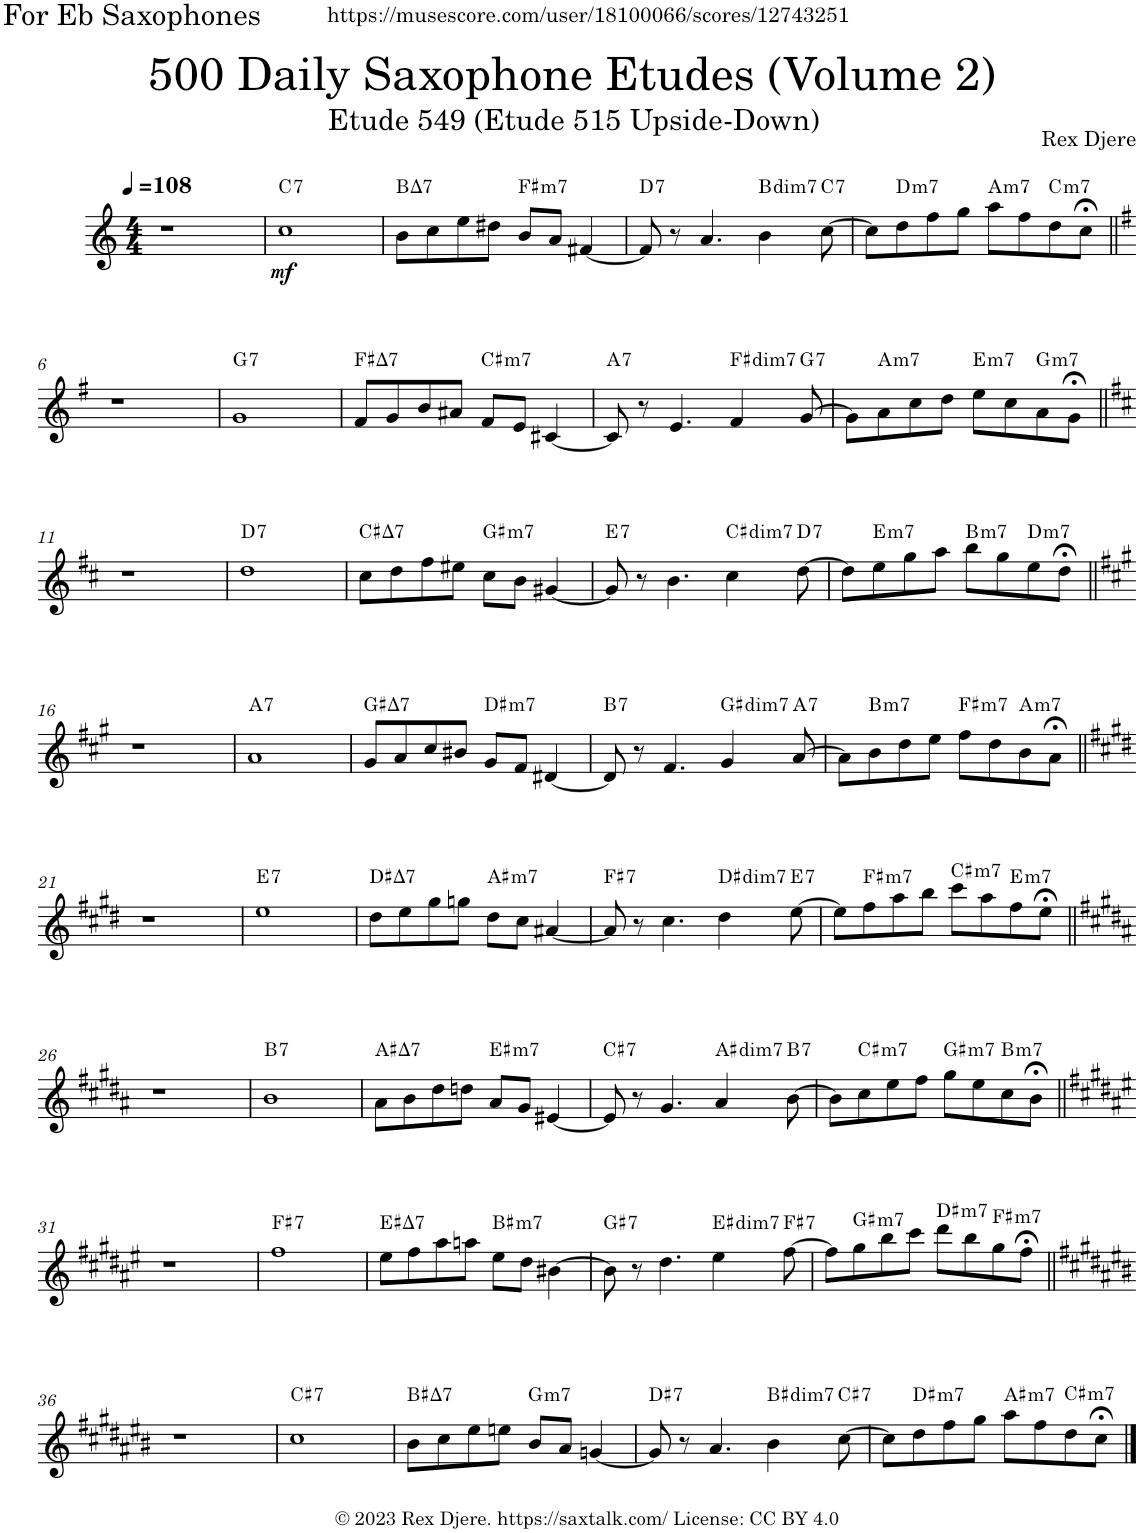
**kern	**dynam	**harte
*part1	*part1	*part1
*staff1	*staff1	*
*I"Alto Saxophone	*	*
*I'A. Sax.	*	*
*clefG2	*	*
*Trd5c9	*	*
*k[]	*	*
*M4/4	*	*
*MM108	*	*
=1	=1	=1
1r	.	.
=2	=2	=2
!	!LO:DY:b	!LO:H:kt=7
1cc	mf	C:7
=3	=3	=3
!	!	!LO:H:kt=7
8b\L	.	B:maj7
8cc\	.	.
8ee\	.	.
8dd#X\J	.	.
!	!	!LO:H:kt=m7
8b/L	.	F#:min7
8a/J	.	.
[4f#X/	.	.
=4	=4	=4
!	!	!LO:H:kt=7
8f#/]	.	D:7
8r	.	.
4.a/	.	.
!	!	!LO:H:kt=dim7
4b\	.	B:dim7
!	!	!LO:H:kt=7
[8cc\	.	C:7
=5	=5	=5
8cc\L]	.	.
!	!	!LO:H:kt=m7
8dd\	.	D:min7
8ff\	.	.
8gg\J	.	.
!	!	!LO:H:kt=m7
8aa\L	.	A:min7
8ff\	.	.
!	!	!LO:H:kt=m7
8dd\	.	C:min7
8cc;<\J	.	.
!!LO:LB:g=z
=6||	=6||	=6||
*k[f#]	*	*
1r	.	.
=7	=7	=7
!	!	!LO:H:kt=7
1g	.	G:7
=8	=8	=8
!	!	!LO:H:kt=7
8f#/L	.	F#:maj7
8g/	.	.
8b/	.	.
8a#X/J	.	.
!	!	!LO:H:kt=m7
8f#/L	.	C#:min7
8e/J	.	.
[4c#X/	.	.
=9	=9	=9
!	!	!LO:H:kt=7
8c#/]	.	A:7
8r	.	.
4.e/	.	.
!	!	!LO:H:kt=dim7
4f#/	.	F#:dim7
!	!	!LO:H:kt=7
[8g/	.	G:7
=10	=10	=10
8g\L]	.	.
!	!	!LO:H:kt=m7
8a\	.	A:min7
8cc\	.	.
8dd\J	.	.
!	!	!LO:H:kt=m7
8ee\L	.	E:min7
8cc\	.	.
!	!	!LO:H:kt=m7
8a\	.	G:min7
8g;<\J	.	.
!!LO:LB:g=z
=11||	=11||	=11||
*k[f#c#]	*	*
1r	.	.
=12	=12	=12
!	!	!LO:H:kt=7
1dd	.	D:7
=13	=13	=13
!	!	!LO:H:kt=7
8cc#\L	.	C#:maj7
8dd\	.	.
8ff#\	.	.
8ee#X\J	.	.
!	!	!LO:H:kt=m7
8cc#\L	.	G#:min7
8b\J	.	.
[4g#X/	.	.
=14	=14	=14
!	!	!LO:H:kt=7
8g#/]	.	E:7
8r	.	.
4.b\	.	.
!	!	!LO:H:kt=dim7
4cc#\	.	C#:dim7
!	!	!LO:H:kt=7
[8dd\	.	D:7
=15	=15	=15
8dd\L]	.	.
!	!	!LO:H:kt=m7
8ee\	.	E:min7
8gg\	.	.
8aa\J	.	.
!	!	!LO:H:kt=m7
8bb\L	.	B:min7
8gg\	.	.
!	!	!LO:H:kt=m7
8ee\	.	D:min7
8dd;<\J	.	.
!!LO:LB:g=z
=16||	=16||	=16||
*k[f#c#g#]	*	*
1r	.	.
=17	=17	=17
!	!	!LO:H:kt=7
1a	.	A:7
=18	=18	=18
!	!	!LO:H:kt=7
8g#/L	.	G#:maj7
8a/	.	.
8cc#/	.	.
8b#X/J	.	.
!	!	!LO:H:kt=m7
8g#/L	.	D#:min7
8f#/J	.	.
[4d#X/	.	.
=19	=19	=19
!	!	!LO:H:kt=7
8d#/]	.	B:7
8r	.	.
4.f#/	.	.
!	!	!LO:H:kt=dim7
4g#/	.	G#:dim7
!	!	!LO:H:kt=7
[8a/	.	A:7
=20	=20	=20
8a\L]	.	.
!	!	!LO:H:kt=m7
8b\	.	B:min7
8dd\	.	.
8ee\J	.	.
!	!	!LO:H:kt=m7
8ff#\L	.	F#:min7
8dd\	.	.
!	!	!LO:H:kt=m7
8b\	.	A:min7
8a;<\J	.	.
!!LO:LB:g=z
=21||	=21||	=21||
*k[f#c#g#d#]	*	*
1r	.	.
=22	=22	=22
!	!	!LO:H:kt=7
1ee	.	E:7
=23	=23	=23
!	!	!LO:H:kt=7
8dd#\L	.	D#:maj7
8ee\	.	.
8gg#\	.	.
8ggn\J	.	.
!	!	!LO:H:kt=m7
8dd#\L	.	A#:min7
8cc#\J	.	.
[4a#X/	.	.
=24	=24	=24
!	!	!LO:H:kt=7
8a#/]	.	F#:7
8r	.	.
4.cc#\	.	.
!	!	!LO:H:kt=dim7
4dd#\	.	D#:dim7
!	!	!LO:H:kt=7
[8ee\	.	E:7
=25	=25	=25
8ee\L]	.	.
!	!	!LO:H:kt=m7
8ff#\	.	F#:min7
8aa\	.	.
8bb\J	.	.
!	!	!LO:H:kt=m7
8ccc#\L	.	C#:min7
8aa\	.	.
!	!	!LO:H:kt=m7
8ff#\	.	E:min7
8ee;<\J	.	.
!!LO:LB:g=z
=26||	=26||	=26||
*k[f#c#g#d#a#]	*	*
1r	.	.
=27	=27	=27
!	!	!LO:H:kt=7
1b	.	B:7
=28	=28	=28
!	!	!LO:H:kt=7
8a#\L	.	A#:maj7
8b\	.	.
8dd#\	.	.
8ddn\J	.	.
!	!	!LO:H:kt=m7
8a#/L	.	E#:min7
8g#/J	.	.
[4e#X/	.	.
=29	=29	=29
!	!	!LO:H:kt=7
8e#/]	.	C#:7
8r	.	.
4.g#/	.	.
!	!	!LO:H:kt=dim7
4a#/	.	A#:dim7
!	!	!LO:H:kt=7
[8b\	.	B:7
=30	=30	=30
8b\L]	.	.
!	!	!LO:H:kt=m7
8cc#\	.	C#:min7
8ee\	.	.
8ff#\J	.	.
!	!	!LO:H:kt=m7
8gg#\L	.	G#:min7
8ee\	.	.
!	!	!LO:H:kt=m7
8cc#\	.	B:min7
8b;<\J	.	.
!!LO:LB:g=z
=31||	=31||	=31||
*k[f#c#g#d#a#e#]	*	*
1r	.	.
=32	=32	=32
!	!	!LO:H:kt=7
1ff#	.	F#:7
=33	=33	=33
!	!	!LO:H:kt=7
8ee#\L	.	E#:maj7
8ff#\	.	.
8aa#\	.	.
8aan\J	.	.
!	!	!LO:H:kt=m7
8ee#\L	.	B#:min7
8dd#\J	.	.
[4b#X\	.	.
=34	=34	=34
!	!	!LO:H:kt=7
8b#\]	.	G#:7
8r	.	.
4.dd#\	.	.
!	!	!LO:H:kt=dim7
4ee#\	.	E#:dim7
!	!	!LO:H:kt=7
[8ff#\	.	F#:7
=35	=35	=35
8ff#\L]	.	.
!	!	!LO:H:kt=m7
8gg#\	.	G#:min7
8bb\	.	.
8ccc#\J	.	.
!	!	!LO:H:kt=m7
8ddd#\L	.	D#:min7
8bb\	.	.
!	!	!LO:H:kt=m7
8gg#\	.	F#:min7
8ff#;<\J	.	.
!!LO:LB:g=z
=36||	=36||	=36||
*k[f#c#g#d#a#e#b#]	*	*
1r	.	.
=37	=37	=37
!	!	!LO:H:kt=7
1cc#	.	C#:7
=38	=38	=38
!	!	!LO:H:kt=7
8b#\L	.	B#:maj7
8cc#\	.	.
8ee#\	.	.
8een\J	.	.
!	!	!LO:H:kt=m7
8b#/L	.	G:min7
8a#/J	.	.
[4gn/	.	.
=39	=39	=39
!	!	!LO:H:kt=7
8g/]	.	D#:7
8r	.	.
4.a#/	.	.
!	!	!LO:H:kt=dim7
4b#\	.	B#:dim7
!	!	!LO:H:kt=7
[8cc#\	.	C#:7
=40	=40	=40
8cc#\L]	.	.
!	!	!LO:H:kt=m7
8dd#\	.	D#:min7
8ff#\	.	.
8gg#\J	.	.
!	!	!LO:H:kt=m7
8aa#\L	.	A#:min7
8ff#\	.	.
!	!	!LO:H:kt=m7
8dd#\	.	C#:min7
8cc#;<\J	.	.
==	==	==
*-	*-	*-
